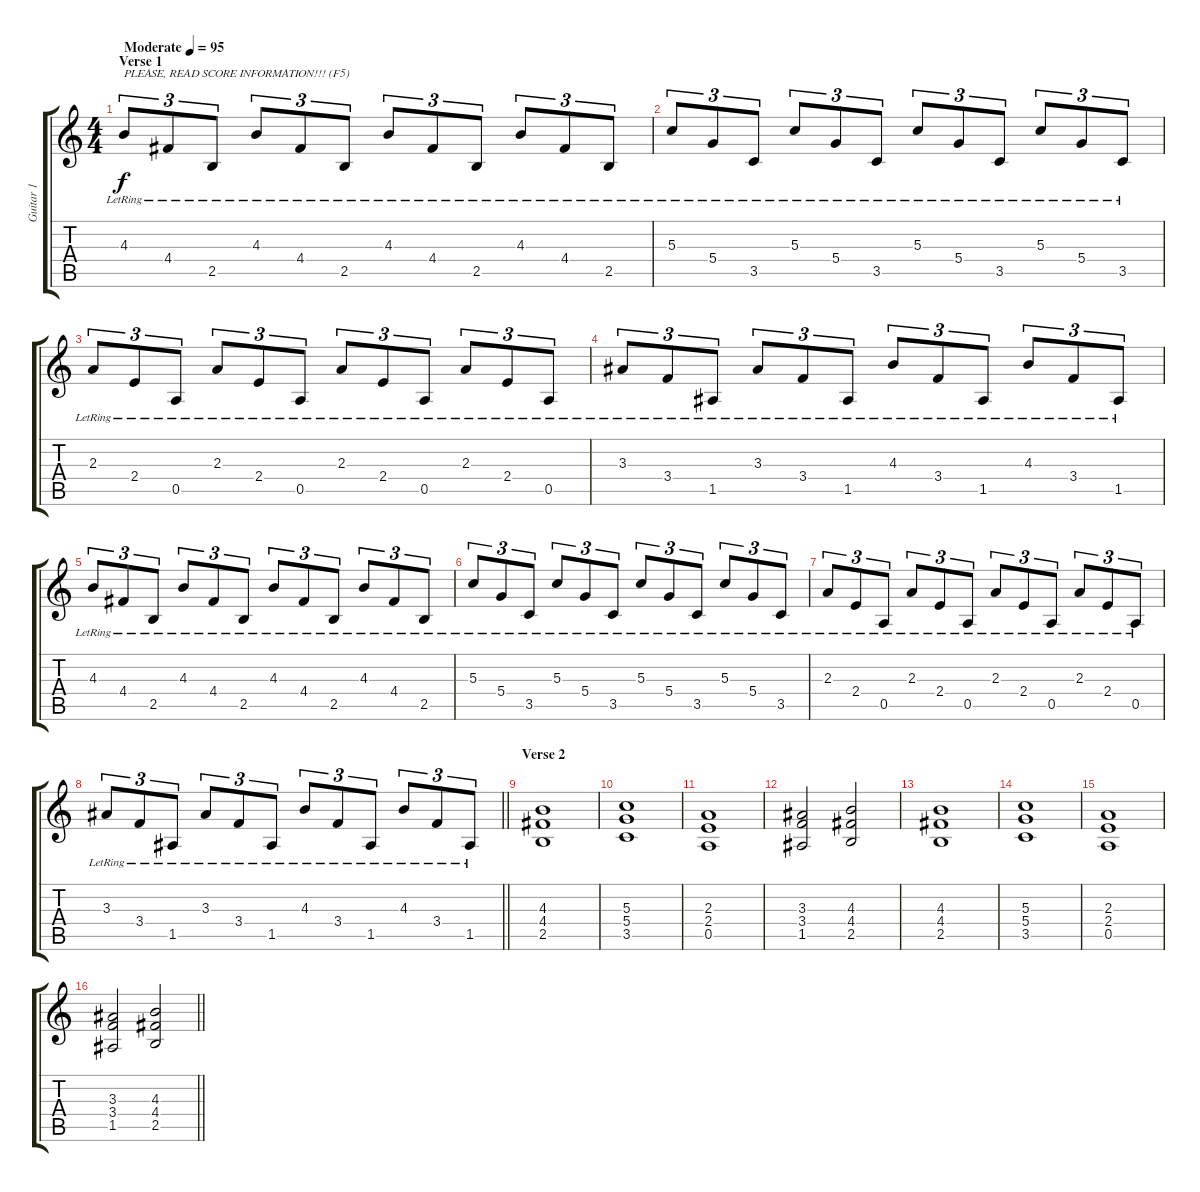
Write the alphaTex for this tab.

\track ("Guitar 1" "Guitar 1") {instrument distortionguitar}
\staff {score tabs}
\tuning (E4 B3 G3 D3 A2 E2) {hide}
\ts (4 4)
\section ("" "Verse 1")
\tempo (95 "Moderate")
\clef g2
\ks c
4.3{lr}.8{tu (3 2) txt "PLEASE, READ SCORE INFORMATION!!! (F5)" dy f instrument distortionguitar} 4.4{lr}.8{tu (3 2)} 2.5{lr}.8{tu (3 2)} 4.3{lr}.8{tu (3 2)} 4.4{lr}.8{tu (3 2)} 2.5{lr}.8{tu (3 2)} 4.3{lr}.8{tu (3 2)} 4.4{lr}.8{tu (3 2)} 2.5{lr}.8{tu (3 2)} 4.3{lr}.8{tu (3 2)} 4.4{lr}.8{tu (3 2)} 2.5{lr}.8{tu (3 2)} |
5.3{lr}.8{tu (3 2)} 5.4{lr}.8{tu (3 2)} 3.5{lr}.8{tu (3 2)} 5.3{lr}.8{tu (3 2)} 5.4{lr}.8{tu (3 2)} 3.5{lr}.8{tu (3 2)} 5.3{lr}.8{tu (3 2)} 5.4{lr}.8{tu (3 2)} 3.5{lr}.8{tu (3 2)} 5.3{lr}.8{tu (3 2)} 5.4{lr}.8{tu (3 2)} 3.5{lr}.8{tu (3 2)} |
2.3{lr}.8{tu (3 2)} 2.4{lr}.8{tu (3 2)} 0.5{lr}.8{tu (3 2)} 2.3{lr}.8{tu (3 2)} 2.4{lr}.8{tu (3 2)} 0.5{lr}.8{tu (3 2)} 2.3{lr}.8{tu (3 2)} 2.4{lr}.8{tu (3 2)} 0.5{lr}.8{tu (3 2)} 2.3{lr}.8{tu (3 2)} 2.4{lr}.8{tu (3 2)} 0.5{lr}.8{tu (3 2)} |
3.3{lr}.8{tu (3 2)} 3.4{lr}.8{tu (3 2)} 1.5{lr}.8{tu (3 2)} 3.3{lr}.8{tu (3 2)} 3.4{lr}.8{tu (3 2)} 1.5{lr}.8{tu (3 2)} 4.3{lr}.8{tu (3 2)} 3.4{lr}.8{tu (3 2)} 1.5{lr}.8{tu (3 2)} 4.3{lr}.8{tu (3 2)} 3.4{lr}.8{tu (3 2)} 1.5{lr}.8{tu (3 2)} |
4.3{lr}.8{tu (3 2)} 4.4{lr}.8{tu (3 2)} 2.5{lr}.8{tu (3 2)} 4.3{lr}.8{tu (3 2)} 4.4{lr}.8{tu (3 2)} 2.5{lr}.8{tu (3 2)} 4.3{lr}.8{tu (3 2)} 4.4{lr}.8{tu (3 2)} 2.5{lr}.8{tu (3 2)} 4.3{lr}.8{tu (3 2)} 4.4{lr}.8{tu (3 2)} 2.5{lr}.8{tu (3 2)} |
5.3{lr}.8{tu (3 2)} 5.4{lr}.8{tu (3 2)} 3.5{lr}.8{tu (3 2)} 5.3{lr}.8{tu (3 2)} 5.4{lr}.8{tu (3 2)} 3.5{lr}.8{tu (3 2)} 5.3{lr}.8{tu (3 2)} 5.4{lr}.8{tu (3 2)} 3.5{lr}.8{tu (3 2)} 5.3{lr}.8{tu (3 2)} 5.4{lr}.8{tu (3 2)} 3.5{lr}.8{tu (3 2)} |
2.3{lr}.8{tu (3 2)} 2.4{lr}.8{tu (3 2)} 0.5{lr}.8{tu (3 2)} 2.3{lr}.8{tu (3 2)} 2.4{lr}.8{tu (3 2)} 0.5{lr}.8{tu (3 2)} 2.3{lr}.8{tu (3 2)} 2.4{lr}.8{tu (3 2)} 0.5{lr}.8{tu (3 2)} 2.3{lr}.8{tu (3 2)} 2.4{lr}.8{tu (3 2)} 0.5{lr}.8{tu (3 2)} |
\barLineRight lightlight
3.3{lr}.8{tu (3 2)} 3.4{lr}.8{tu (3 2)} 1.5{lr}.8{tu (3 2)} 3.3{lr}.8{tu (3 2)} 3.4{lr}.8{tu (3 2)} 1.5{lr}.8{tu (3 2)} 4.3{lr}.8{tu (3 2)} 3.4{lr}.8{tu (3 2)} 1.5{lr}.8{tu (3 2)} 4.3{lr}.8{tu (3 2)} 3.4{lr}.8{tu (3 2)} 1.5{lr}.8{tu (3 2)} |
\section ("" "Verse 2")
(4.3 4.4 2.5).1 |
(5.3 5.4 3.5).1 |
(2.3 2.4 0.5).1 |
(3.3 3.4 1.5).2 (4.3 4.4 2.5).2 |
(4.3 4.4 2.5).1 |
(5.3 5.4 3.5).1 |
(2.3 2.4 0.5).1 |
\barLineRight lightlight
(3.3 3.4 1.5).2 (4.3 4.4 2.5).2
